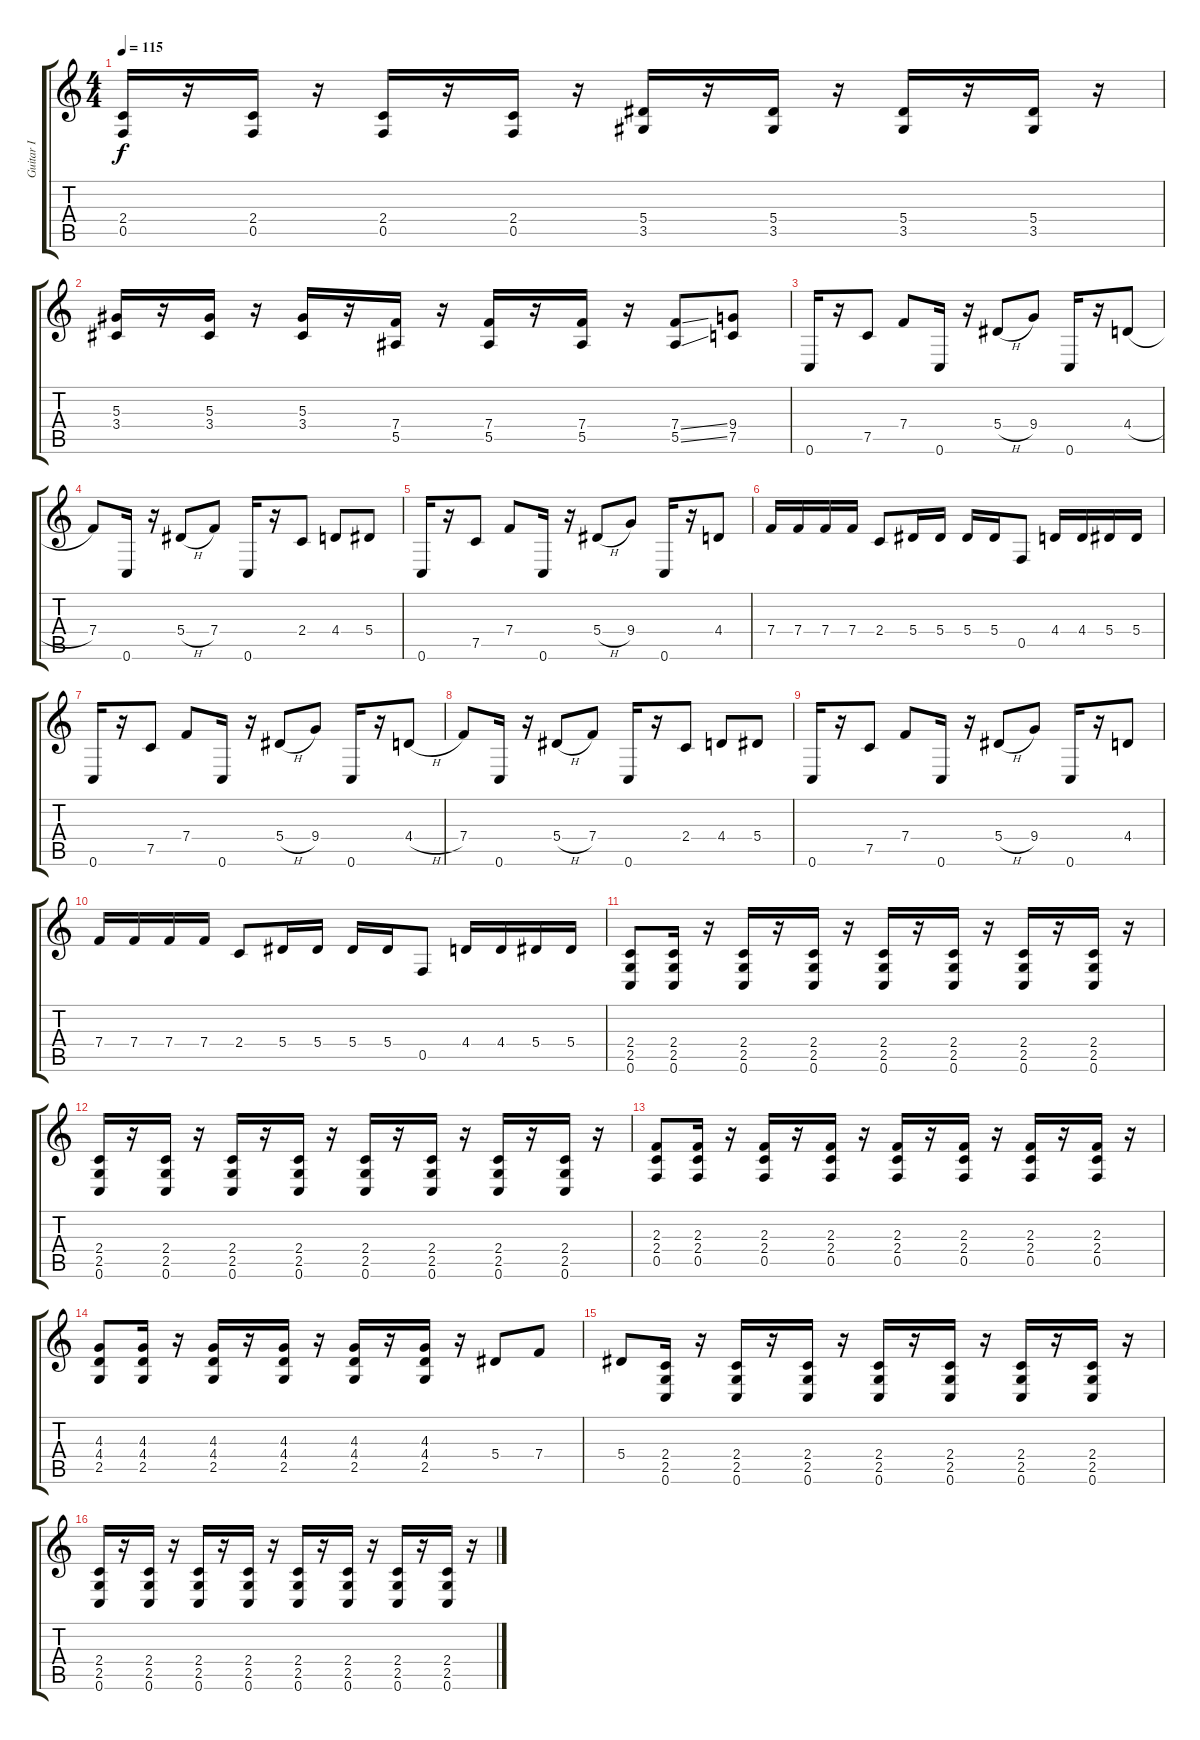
\track ("Guitar I" "Guitar I") {instrument distortionguitar}
\staff {score tabs}
\tuning (C4 G3 Eb3 Bb2 F2 C2) {hide}
\ts (4 4)
\tempo 115
\clef g2
\ks c
(2.4 0.5).16{dy f} r.16 (2.4 0.5).16 r.16 (2.4 0.5).16 r.16 (2.4 0.5).16 r.16 (5.4 3.5).16 r.16 (5.4 3.5).16 r.16 (5.4 3.5).16 r.16 (5.4 3.5).16 r.16 |
(5.3 3.4).16 r.16 (5.3 3.4).16 r.16 (5.3 3.4).16 r.16 (7.4 5.5).16 r.16 (7.4 5.5).16 r.16 (7.4 5.5).16 r.16 (7.4{ss} 5.5{ss}).8 (9.4 7.5).8 |
0.6.16 r.16 7.5.8 7.4.8 0.6.16 r.16 5.4{h}.8 9.4.8 0.6.16 r.16 4.4{h}.8 |
7.4.8 0.6.16 r.16 5.4{h}.8 7.4.8 0.6.16 r.16 2.4.8 4.4.8 5.4.8 |
0.6.16 r.16 7.5.8 7.4.8 0.6.16 r.16 5.4{h}.8 9.4.8 0.6.16 r.16 4.4.8 |
7.4.16 7.4.16 7.4.16 7.4.16 2.4.8 5.4.16 5.4.16 5.4.16 5.4.16 0.5.8 4.4.16 4.4.16 5.4.16 5.4.16 |
0.6.16 r.16 7.5.8 7.4.8 0.6.16 r.16 5.4{h}.8 9.4.8 0.6.16 r.16 4.4{h}.8 |
7.4.8 0.6.16 r.16 5.4{h}.8 7.4.8 0.6.16 r.16 2.4.8 4.4.8 5.4.8 |
0.6.16 r.16 7.5.8 7.4.8 0.6.16 r.16 5.4{h}.8 9.4.8 0.6.16 r.16 4.4.8 |
7.4.16 7.4.16 7.4.16 7.4.16 2.4.8 5.4.16 5.4.16 5.4.16 5.4.16 0.5.8 4.4.16 4.4.16 5.4.16 5.4.16 |
(2.4 2.5 0.6).8 (2.4 2.5 0.6).16 r.16 (2.4 2.5 0.6).16 r.16 (2.4 2.5 0.6).16 r.16 (2.4 2.5 0.6).16 r.16 (2.4 2.5 0.6).16 r.16 (2.4 2.5 0.6).16 r.16 (2.4 2.5 0.6).16 r.16 |
(2.4 2.5 0.6).16 r.16 (2.4 2.5 0.6).16 r.16 (2.4 2.5 0.6).16 r.16 (2.4 2.5 0.6).16 r.16 (2.4 2.5 0.6).16 r.16 (2.4 2.5 0.6).16 r.16 (2.4 2.5 0.6).16 r.16 (2.4 2.5 0.6).16 r.16 |
(2.3 2.4 0.5).8 (2.3 2.4 0.5).16 r.16 (2.3 2.4 0.5).16 r.16 (2.3 2.4 0.5).16 r.16 (2.3 2.4 0.5).16 r.16 (2.3 2.4 0.5).16 r.16 (2.3 2.4 0.5).16 r.16 (2.3 2.4 0.5).16 r.16 |
(4.3 4.4 2.5).8 (4.3 4.4 2.5).16 r.16 (4.3 4.4 2.5).16 r.16 (4.3 4.4 2.5).16 r.16 (4.3 4.4 2.5).16 r.16 (4.3 4.4 2.5).16 r.16 5.4.8 7.4.8 |
5.4.8 (2.4 2.5 0.6).16 r.16 (2.4 2.5 0.6).16 r.16 (2.4 2.5 0.6).16 r.16 (2.4 2.5 0.6).16 r.16 (2.4 2.5 0.6).16 r.16 (2.4 2.5 0.6).16 r.16 (2.4 2.5 0.6).16 r.16 |
(2.4 2.5 0.6).16 r.16 (2.4 2.5 0.6).16 r.16 (2.4 2.5 0.6).16 r.16 (2.4 2.5 0.6).16 r.16 (2.4 2.5 0.6).16 r.16 (2.4 2.5 0.6).16 r.16 (2.4 2.5 0.6).16 r.16 (2.4 2.5 0.6).16 r.16
